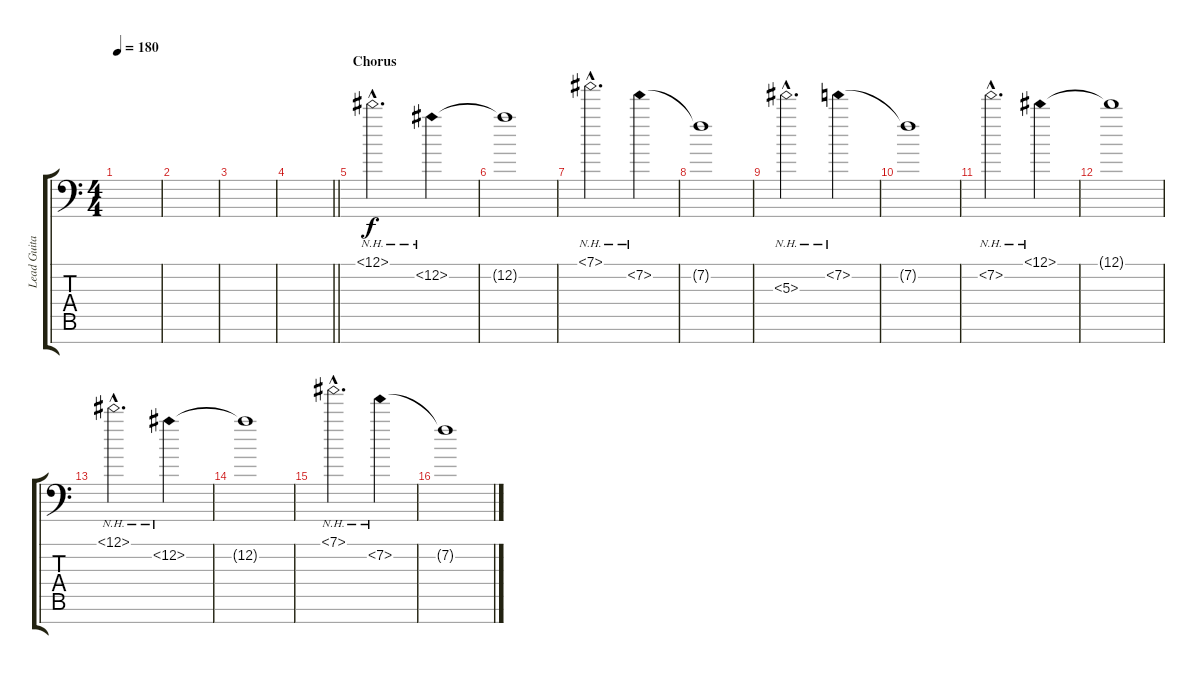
\track ("Lead Guitar" "Lead Guita") {instrument distortionguitar}
\staff {score tabs}
\tuning (Eb4 Bb3 Gb3 Db3 Ab2 Eb2 Bb1) {hide}
\ts (4 4)
\tempo 180
\clef f4
\ks c
|
|
|
\barLineRight lightlight
|
\section ("" "Chorus")
12.1{nh hac}.2{d} 12.2{nh}.4 |
12.2{t}.1 |
7.1{nh hac}.2{d} 7.2{nh}.4 |
7.2{t}.1 |
5.3{nh hac}.2{d} 7.2{nh}.4 |
7.2{t}.1 |
7.2{nh hac}.2{d} 12.1{nh}.4 |
12.1{t}.1 |
12.1{nh hac}.2{d} 12.2{nh}.4 |
12.2{t}.1 |
7.1{nh hac}.2{d} 7.2{nh}.4 |
7.2{t}.1
